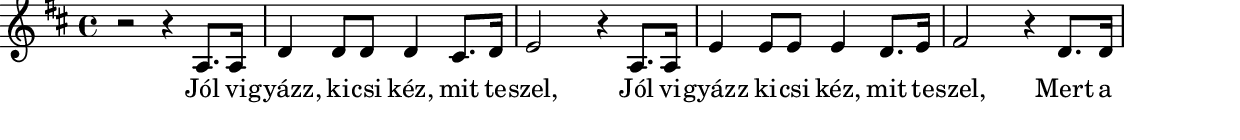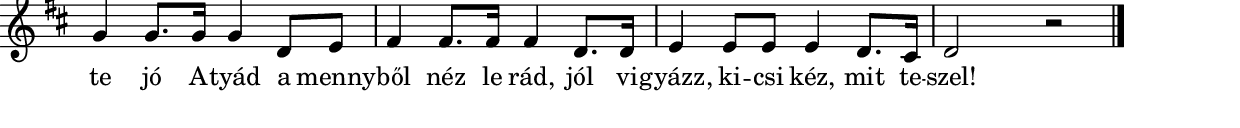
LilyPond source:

% MusicXML to Lilypond converter by Kovi

szovegAAA = \lyricmode {  "Jól" "vi" -- "gyázz," "ki" -- "csi" "kéz," "mit" "te" -- "szel," "Jól" "vi" -- "gyázz" "ki" -- "csi" "kéz," "mit" "te" -- "szel," "Mert" "a" "te" "jó" "A" -- "tyád" "a" "menny" -- "ből" "néz" "le" "rád," "jól" "vi" -- "gyázz," "ki" -- "csi" "kéz," "mit" "te" -- "szel!"  }

% Analyzing...
% 1 parts
% 1 Staff
% forceBassClefActive = 
melody = {
% 44 notes in the part
% 1 voices

\new Staff
\new Voice {
% 44 notes
% 9 mesaures

% Measure 1
\clef "treble"
\key d \major
\time 4/4 
r2 r4 a8. a16 
% Measure 2
d'4 d'8 d'8 d'4 cis'8. d'16 
% Measure 3
e'2 r4 a8. a16 
% Measure 4
e'4 e'8 e'8 e'4 d'8. e'16 
% Measure 5
fis'2 r4 d'8. d'16 
% Measure 6
\break
g'4 g'8. g'16 g'4 d'8 e'8 
% Measure 7
fis'4 fis'8. fis'16 fis'4 d'8. d'16 
% Measure 8
e'4 e'8 e'8 e'4 d'8. cis'16 
% Measure 9
d'2 r2 \bar "|." 
} % voice
\addlyrics { \szovegAAA }

} % melody


harmonies = \chordmode {
% 9 chords
\germanChords
s4 s4 s4 s4 d4 s4 s4 s4 a4 s4 s4 s4 a4:7 s4 s4 s4 d4 s4 s4 s4 g4 s4 s4 s4 d4 s4 s4 s4 a4 s4 a4:7 s4 d4
}

\include "../../definitions.ly"
